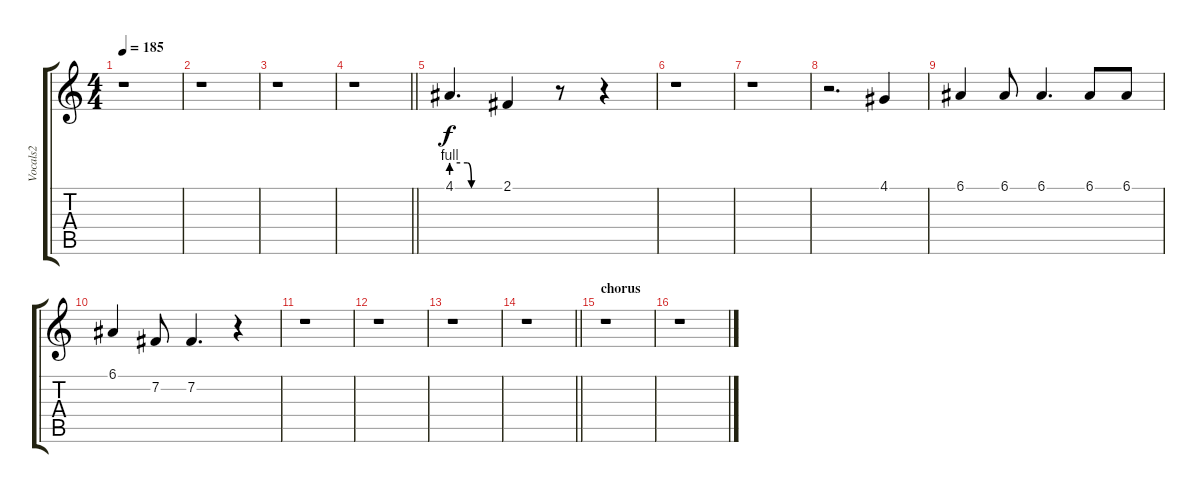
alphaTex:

\track ("Vocals2" "Vocals2") {instrument lead2sawtooth}
\staff {score tabs}
\tuning (E4 B3 G3 D3 A2 E2) {hide}
\ts (4 4)
\tempo 185
\clef g2
\ks c
r.1{dy f} |
r.1 |
r.1 |
\barLineRight lightlight
r.1 |
\section ("" "")
4.1{be (custom 0 4 20 4 25 0 60 0)}.4{d} 2.1.4 r.8 r.4 |
r.1 |
r.1 |
r.2{d} 4.1.4 |
6.1.4 6.1.8 6.1.4{d} 6.1.8 6.1.8 |
6.1.4 7.2.8 7.2.4{d} r.4 |
r.1 |
r.1 |
r.1 |
\barLineRight lightlight
r.1 |
\section ("" "chorus")
r.1 |
r.1
